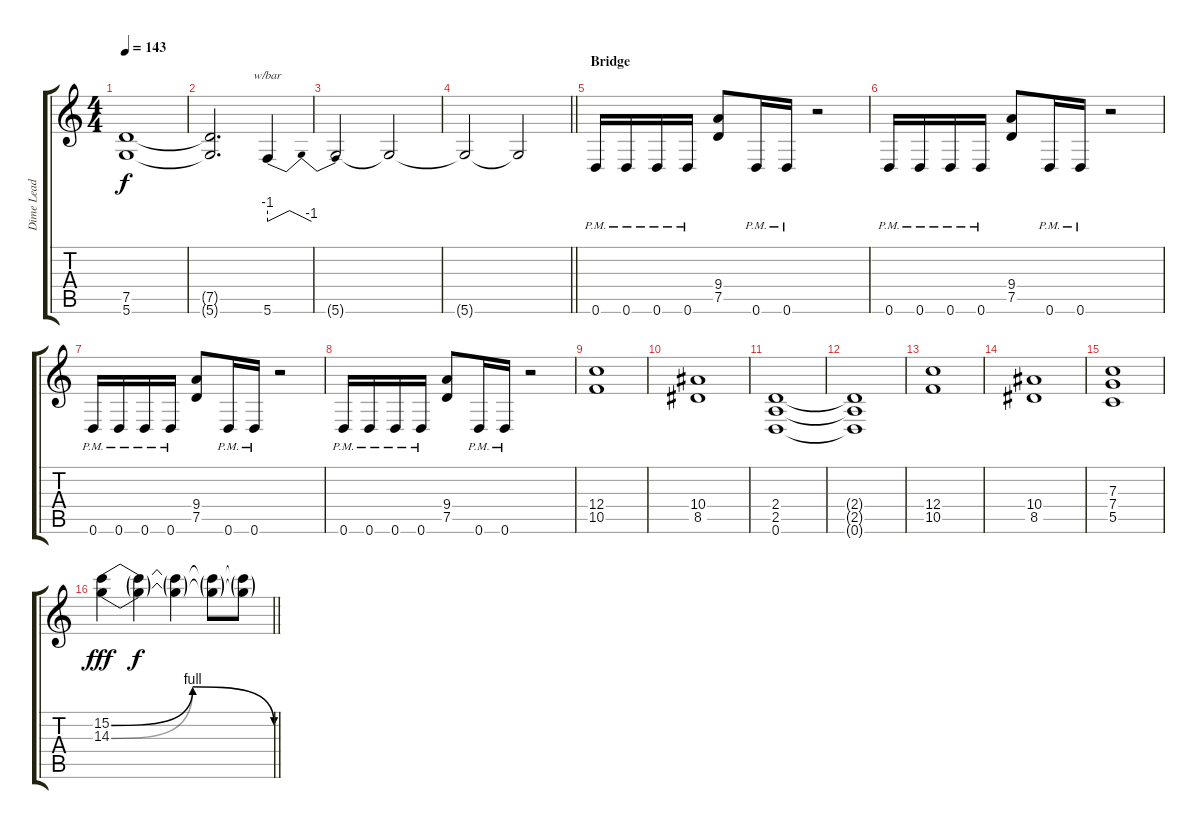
\track ("Dime Lead Guitar" "Dime Lead ") {instrument distortionguitar}
\staff {score tabs}
\tuning (D4 A3 F3 C3 G2 D2) {hide}
\ts (4 4)
\tempo 143
\clef g2
\ks c
(7.5 5.6).1{dy f} |
(7.5{t} 5.6{t}).2{d} 5.6.4{tbe (dip default 0 -4 30 0 45 0 60 -4)} |
5.6{t}.2 5.6{t}.2 |
\barLineRight lightlight
5.6{t}.2 5.6{t}.2 |
\section ("" "Bridge")
0.6{pm}.16 0.6{pm}.16 0.6{pm}.16 0.6{pm}.16 (9.4 7.5).8 0.6{pm}.16 0.6{pm}.16 r.2 |
0.6{pm}.16 0.6{pm}.16 0.6{pm}.16 0.6{pm}.16 (9.4 7.5).8 0.6{pm}.16 0.6{pm}.16 r.2 |
0.6{pm}.16 0.6{pm}.16 0.6{pm}.16 0.6{pm}.16 (9.4 7.5).8 0.6{pm}.16 0.6{pm}.16 r.2 |
0.6{pm}.16 0.6{pm}.16 0.6{pm}.16 0.6{pm}.16 (9.4 7.5).8 0.6{pm}.16 0.6{pm}.16 r.2 |
(12.4 10.5).1 |
(10.4 8.5).1 |
(2.4 2.5 0.6).1 |
(2.4{t} 2.5{t} 0.6{t}).1 |
(12.4 10.5).1 |
(10.4 8.5).1 |
(7.3 7.4 5.5).1 |
\barLineRight lightlight
(15.2{be (bendrelease 0 0 10 4 20 4 60 0)} 14.3{be (bendrelease 0 0 10 4 20 4 60 0)}).4{dy fff} (15.2{t} 14.3{t}).4{dy f} (15.2{t} 14.3{t}).4 (15.2{t} 14.3{t}).8 (15.2{t} 14.3{t}).8
